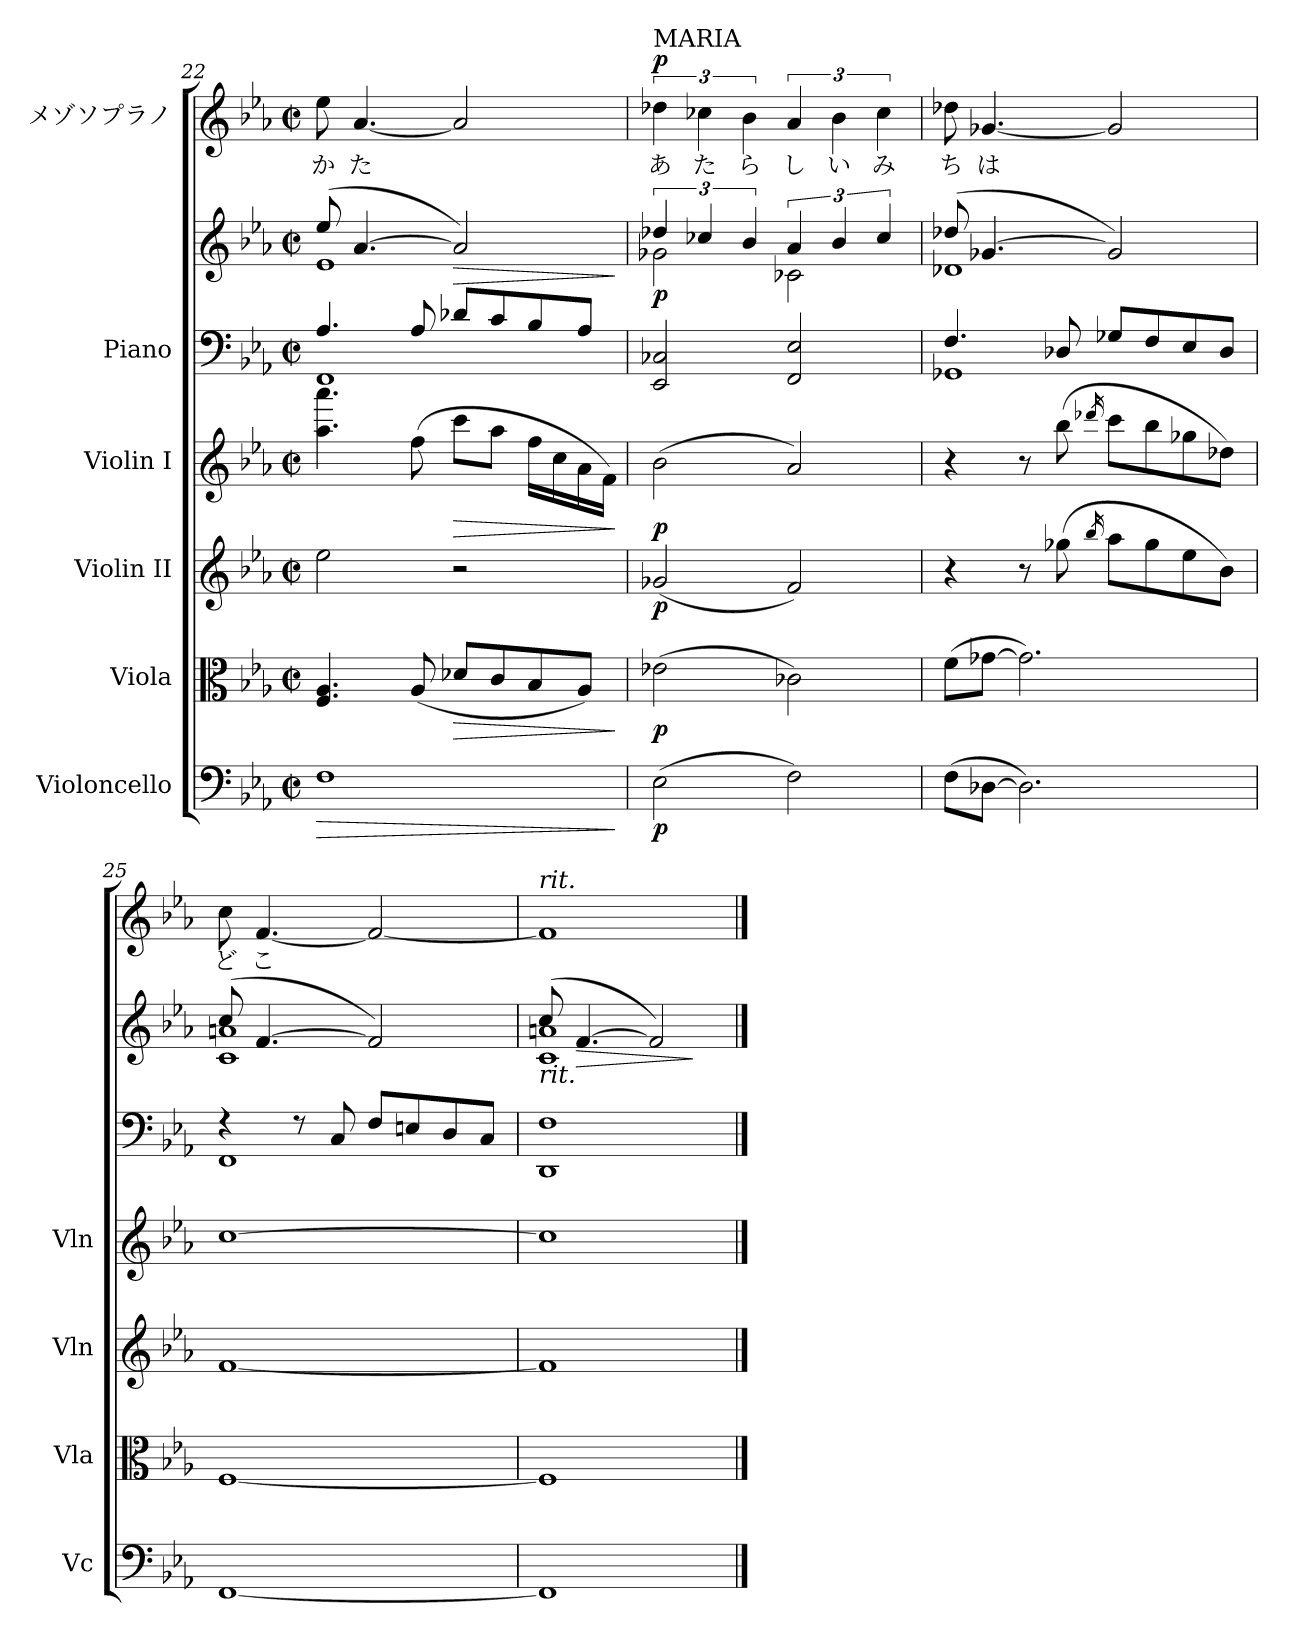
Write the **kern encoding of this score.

**kern	**dynam	**kern	**dynam	**kern	**dynam	**kern	**dynam	**kern	**kern	**dynam	**kern	**text	**dynam
*part6	*part6	*part5	*part5	*part4	*part4	*part3	*part3	*part2	*part2	*part2	*part1	*part1	*part1
*staff7	*staff7	*staff6	*staff6	*staff5	*staff5	*staff4	*staff4	*staff3	*staff2	*staff2/3	*staff1	*staff1	*staff1
*I"Violoncello	*	*I"Viola	*	*I"Violin II	*	*I"Violin I	*	*I"Piano	*	*	*I"メゾソプラノ	*	*
*I'Vc	*	*I'Vla	*	*I'Vln	*	*I'Vln	*	*	*	*	*	*	*
*clefF4	*	*clefC3	*	*clefG2	*	*clefG2	*	*clefF4	*clefG2	*	*clefG2	*	*
*k[b-e-a-]	*	*k[b-e-a-]	*	*k[b-e-a-]	*	*k[b-e-a-]	*	*k[b-e-a-]	*k[b-e-a-]	*	*k[b-e-a-]	*	*
*M2/2	*	*M2/2	*	*M2/2	*	*M2/2	*	*M2/2	*M2/2	*	*M2/2	*	*
*met(c|)	*	*met(c|)	*	*met(c|)	*	*met(c|)	*	*met(c|)	*met(c|)	*	*met(c|)	*	*
=22	=22	=22	=22	=22	=22	=22	=22	=22	=22	=22	=22	=22	=22
!	!LO:HP:b	!	!	!	!	!	!	!	!	!	!	!LO:LY:b	!
*	*	*	*	*	*	*	*	*^	*^	*	*	*	*
1F	>	4.F/ 4.A-/	.	2ee-\	.	4.aa-\ 4.aaa-\	.	4.A-/	1FF	(>8ee-/	1e-	.	8ee-\	か	.
!	!	!	!	!	!	!	!	!	!	!	!	!	!	!LO:LY:b	!
.	.	.	.	.	.	.	.	.	.	[4.a-/	.	.	[4.a-/	た	.
.	.	(>8A-/	.	.	.	(>8ff\	.	8A-/	.	.	.	.	.	.	.
!	!	!	!LO:HP:b	!	!	!	!LO:HP:b	!	!	!	!	!LO:HP:b	!	!	!
.	.	8d-X/L	>	2r	.	8ccc\L	>	8d-X/L	.	2a-/])	.	>	2a-/]	.	.
.	.	8c/	.	.	.	8aa-\J	.	8c/	.	.	.	.	.	.	.
.	.	8B-/	.	.	.	16ff\LL	.	8B-/	.	.	.	.	.	.	.
.	.	.	.	.	.	16cc\	.	.	.	.	.	.	.	.	.
.	.	8A-/J)	.	.	.	16a-\	.	8A-/J	.	.	.	.	.	.	.
.	.	.	.	.	.	16f\JJ)	.	.	.	.	.	.	.	.	.
*	*	*	*	*	*	*	*	*v	*v	*	*	*	*	*	*
*	*	*	*	*	*	*	*	*	*v	*v	*	*	*	*
.	]	.	]	.	.	.	]	.	.	]	.	.	.
!!LO:PB:g=z
=23	=23	=23	=23	=23	=23	=23	=23	=23	=23	=23	=23	=23	=23
*	*	*	*	*	*	*	*	*	*^	*	*	*	*
!	!	!	!	!	!	!	!	!	!	!	!	!LO:TX:a:t=MARIA	!	!
!	!LO:DY:b	!	!LO:DY:b	!	!LO:DY:b	!	!LO:DY:b	!	!	!	!LO:DY:b	!	!LO:LY:b	!LO:DY:a
(>2E-\	p	(>2e-X\	p	(<2g-X/	p	(>2b-\	p	2EE-/ 2C-X/	6dd-X/	2g-X\	p	6dd-X\	あ	p
!	!	!	!	!	!	!	!	!	!	!	!	!	!LO:LY:b	!
.	.	.	.	.	.	.	.	.	6cc-X/	.	.	6cc-X\	た	.
!	!	!	!	!	!	!	!	!	!	!	!	!	!LO:LY:b	!
.	.	.	.	.	.	.	.	.	6b-/	.	.	6b-\	ら	.
!	!	!	!	!	!	!	!	!	!	!	!	!	!LO:LY:b	!
2F\)	.	2c-X\)	.	2f/)	.	2a-/)	.	2FF/ 2E-/	6a-/	2c-X\	.	6a-/	し	.
!	!	!	!	!	!	!	!	!	!	!	!	!	!LO:LY:b	!
.	.	.	.	.	.	.	.	.	6b-/	.	.	6b-\	い	.
!	!	!	!	!	!	!	!	!	!	!	!	!	!LO:LY:b	!
.	.	.	.	.	.	.	.	.	6cc-/	.	.	6cc-\	み	.
=24	=24	=24	=24	=24	=24	=24	=24	=24	=24	=24	=24	=24	=24	=24
*	*	*	*	*	*	*	*	*^	*	*	*	*	*	*
!	!	!	!	!	!	!	!	!	!	!	!	!	!	!LO:LY:b	!
(>8F\L	.	(>8f\L	.	4r	.	4r	.	4.F/	1GG-X	(>8dd-X/	1d-X	.	8dd-X\	ち	.
!	!	!	!	!	!	!	!	!	!	!	!	!	!	!LO:LY:b	!
[8D-X\J	.	[8g-X\J	.	.	.	.	.	.	.	[4.g-X/	.	.	[4.g-X/	は	.
2.D-\])	.	2.g-\])	.	8r	.	8r	.	.	.	.	.	.	.	.	.
.	.	.	.	(>8gg-X\	.	(>8bb-\	.	8D-X/	.	.	.	.	.	.	.
.	.	.	.	16qbb-/	.	16qddd-X/	.	.	.	.	.	.	.	.	.
.	.	.	.	8aa-\L	.	8ccc\L	.	8G-X/L	.	2g-/])	.	.	2g-/]	.	.
.	.	.	.	8gg-\	.	8bb-\	.	8F/	.	.	.	.	.	.	.
.	.	.	.	8ee-\	.	8gg-X\	.	8E-/	.	.	.	.	.	.	.
.	.	.	.	8b-\J)	.	8dd-X\J)	.	8D-/J	.	.	.	.	.	.	.
=25	=25	=25	=25	=25	=25	=25	=25	=25	=25	=25	=25	=25	=25	=25	=25
!	!	!	!	!	!	!	!	!	!	!	!	!	!	!LO:LY:b	!
[1FF	.	[1F	.	[1f	.	[1cc	.	4r	1FF	(>8cc/	1c 1an	.	8cc\	ど	.
!	!	!	!	!	!	!	!	!	!	!	!	!	!	!LO:LY:b	!
.	.	.	.	.	.	.	.	.	.	[4.f/	.	.	[4.f/	こ	.
.	.	.	.	.	.	.	.	8r	.	.	.	.	.	.	.
.	.	.	.	.	.	.	.	8C/	.	.	.	.	.	.	.
.	.	.	.	.	.	.	.	8F/L	.	2f/])	.	.	2f/_	.	.
.	.	.	.	.	.	.	.	8En/	.	.	.	.	.	.	.
.	.	.	.	.	.	.	.	8D/	.	.	.	.	.	.	.
.	.	.	.	.	.	.	.	8C/J	.	.	.	.	.	.	.
=26	=26	=26	=26	=26	=26	=26	=26	=26	=26	=26	=26	=26	=26	=26	=26
!	!	!	!	!	!	!	!	!	!	!	!	!	!LO:TX:a:i:t=rit.	!	!
!	!	!	!	!	!	!	!	!	!	!LO:TX:b:i:t=rit.	!	!	!	!	!
1FF]	.	1F]	.	1f]	.	1cc]	.	1F	1DD	(>8cc/	1c 1an	.	1f]	.	.
!	!	!	!	!	!	!	!	!	!	!	!	!LO:HP:b	!	!	!
.	.	.	.	.	.	.	.	.	.	[4.f/	.	>	.	.	.
.	.	.	.	.	.	.	.	.	.	2f/])	.	.	.	.	.
*	*	*	*	*	*	*	*	*v	*v	*	*	*	*	*	*
*	*	*	*	*	*	*	*	*	*v	*v	*	*	*	*
.	.	.	.	.	.	.	.	.	.	]	.	.	.
==	==	==	==	==	==	==	==	==	==	==	==	==	==
*-	*-	*-	*-	*-	*-	*-	*-	*-	*-	*-	*-	*-	*-
